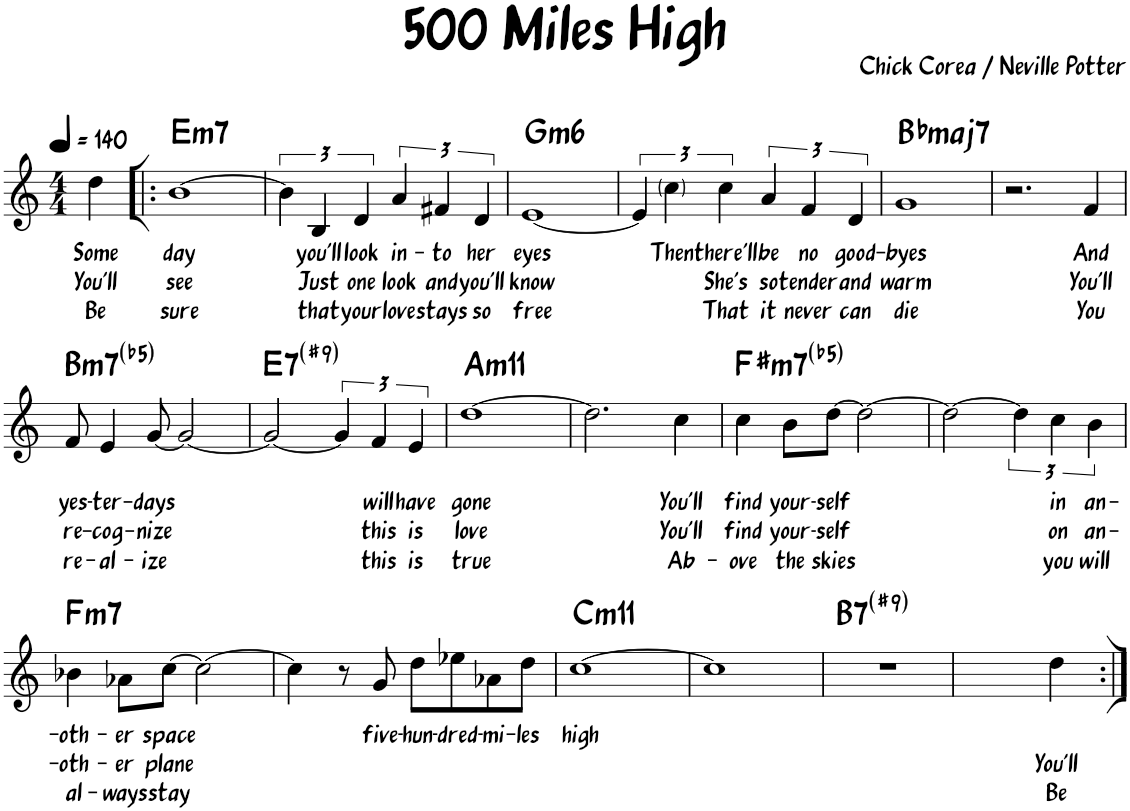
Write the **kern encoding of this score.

**kern	**text	**text	**text	**harte
*part1	*part1	*part1	*part1	*part1
*staff1	*staff1	*staff1	*staff1	*
*I"Piano	*	*	*	*
*I'Pno.	*	*	*	*
*clefG2	*	*	*	*
*k[]	*	*	*	*
*M4/4	*	*	*	*
*MM140	*	*	*	*
=1	=1	=1	=1	=1
!	!LO:LY:b	!LO:LY:b	!LO:LY:b	!
4dd\	Some	You'll	Be	.
=2!|:	=2!|:	=2!|:	=2!|:	=2!|:
!	!LO:LY:b	!LO:LY:b	!LO:LY:b	!LO:H:kt=m7
[1b	day	see	sure	E:min7
=3	=3	=3	=3	=3
6b\]	.	.	.	.
!	!LO:LY:b	!LO:LY:b	!LO:LY:b	!
6B/	you'll	Just	that	.
!	!LO:LY:b	!LO:LY:b	!LO:LY:b	!
6d/	look	one	your	.
!	!LO:LY:b	!LO:LY:b	!LO:LY:b	!
6a/	in-	look	love	.
!	!LO:LY:b	!LO:LY:b	!LO:LY:b	!
6f#X/	-to	and	stays	.
!	!LO:LY:b	!LO:LY:b	!LO:LY:b	!
6d/	her	you'll	so	.
=4	=4	=4	=4	=4
!	!LO:LY:b	!LO:LY:b	!LO:LY:b	!LO:H:kt=m6
[1e	eyes	know	free	G:min6
=5	=5	=5	=5	=5
6e/]	.	.	.	.
!	!LO:LY:b	!	!	!
6cc\	Then	.	.	.
!	!LO:LY:b	!LO:LY:b	!LO:LY:b	!
6cc\	there'll	She's	That	.
!	!LO:LY:b	!LO:LY:b	!LO:LY:b	!
6a/	be	so	it	.
!	!LO:LY:b	!LO:LY:b	!LO:LY:b	!
6f/	no	tender	never	.
!	!LO:LY:b	!LO:LY:b	!LO:LY:b	!
6d/	good-	and	can	.
=6	=6	=6	=6	=6
!	!LO:LY:b	!LO:LY:b	!LO:LY:b	!LO:H:kt=maj7
1g	-byes	warm	die	Bb:maj7
=7	=7	=7	=7	=7
2.r	.	.	.	.
!	!LO:LY:b	!LO:LY:b	!LO:LY:b	!
4f/	And	You'll	You	.
!!LO:LB:g=z
=8	=8	=8	=8	=8
!	!LO:LY:b	!LO:LY:b	!LO:LY:b	!LO:H:kt=m7(b5)
8f/	yes-	re-	re-	B:hdim7
!	!LO:LY:b	!LO:LY:b	!LO:LY:b	!
4e/	-ter-	-cog-	-al-	.
!	!LO:LY:b	!LO:LY:b	!LO:LY:b	!
[8g/	-days	-nize	-ize	.
2g/_	.	.	.	.
=9	=9	=9	=9	=9
!	!	!	!	!LO:H:kt=7
2g/_	.	.	.	E:7(#9)
6g/]	.	.	.	.
!	!LO:LY:b	!LO:LY:b	!LO:LY:b	!
6f/	will	this	this	.
!	!LO:LY:b	!LO:LY:b	!LO:LY:b	!
6e/	have	is	is	.
=10	=10	=10	=10	=10
!	!LO:LY:b	!LO:LY:b	!LO:LY:b	!LO:H:kt=m11
[1dd	gone	love	true	A:min9(11)
=11	=11	=11	=11	=11
2.dd\]	.	.	.	.
!	!LO:LY:b	!LO:LY:b	!LO:LY:b	!
4cc\	You'll	You'll	Ab-	.
=12	=12	=12	=12	=12
!	!LO:LY:b	!LO:LY:b	!LO:LY:b	!LO:H:kt=m7(b5)
4cc\	find	find	-ove	F#:hdim7
!	!LO:LY:b	!LO:LY:b	!LO:LY:b	!
8b\L	your-	your-	the	.
!	!LO:LY:b	!LO:LY:b	!LO:LY:b	!
[8dd\J	-self	-self	skies	.
2dd\_	.	.	.	.
=13	=13	=13	=13	=13
2dd\_	.	.	.	.
6dd\]	.	.	.	.
!	!LO:LY:b	!LO:LY:b	!LO:LY:b	!
6cc\	in	on	you	.
!	!LO:LY:b	!LO:LY:b	!LO:LY:b	!
6b\	an-	an-	will	.
!!LO:LB:g=z
=14	=14	=14	=14	=14
!	!LO:LY:b	!LO:LY:b	!LO:LY:b	!LO:H:kt=m7
4b-X\	-oth-	-oth-	al-	F:min7
!	!LO:LY:b	!LO:LY:b	!LO:LY:b	!
8a-X\L	-er	-er	-ways	.
!	!LO:LY:b	!LO:LY:b	!LO:LY:b	!
[8cc\J	space	plane	stay	.
2cc\_	.	.	.	.
=15	=15	=15	=15	=15
4cc\]	.	.	.	.
8r	.	.	.	.
!	!LO:LY:b	!	!	!
8g/	five-	.	.	.
!	!LO:LY:b	!	!	!
8dd\L	-hun-	.	.	.
!	!LO:LY:b	!	!	!
8ee-X\	-dred-	.	.	.
!	!LO:LY:b	!	!	!
8a-X\	-mi-	.	.	.
!	!LO:LY:b	!	!	!
8dd\J	-les	.	.	.
=16	=16	=16	=16	=16
!	!LO:LY:b	!	!	!LO:H:kt=m11
[1cc	high	.	.	C:min9(11)
=17	=17	=17	=17	=17
1cc]	.	.	.	.
=18	=18	=18	=18	=18
!	!	!	!	!LO:H:kt=7
1r	.	.	.	B:7(#9)
=19	=19	=19	=19	=19
2.ryy	.	.	.	.
!	!	!LO:LY:b	!LO:LY:b	!
4dd\	.	You'll	Be	.
=:|!	=:|!	=:|!	=:|!	=:|!
*-	*-	*-	*-	*-
